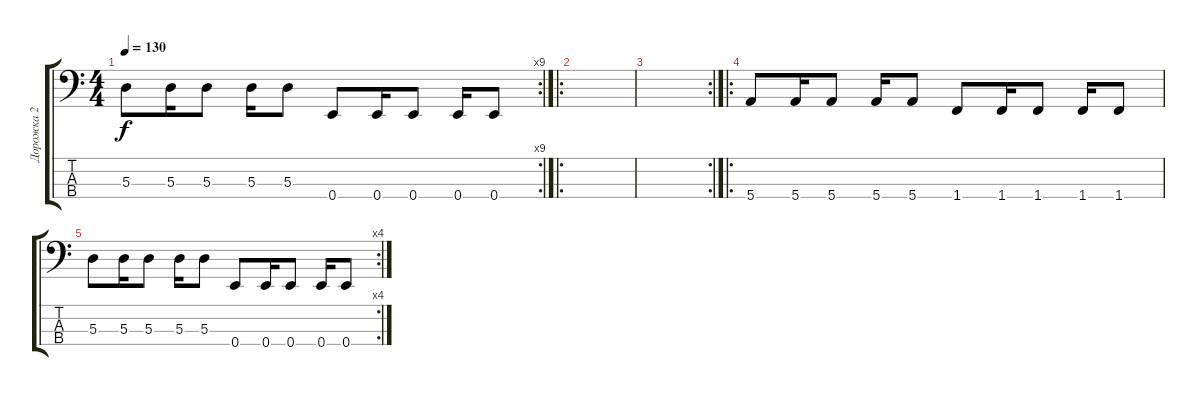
\track ("Дорожка 2" "Дорожка 2") {instrument electricbassfinger}
\staff {score tabs}
\tuning (G2 D2 A1 E1) {hide}
\rc 9
\ts (4 4)
\tempo 130
\clef f4
\ks c
5.3.8{dy f} 5.3.16 5.3.8 5.3.16 5.3.8 0.4.8 0.4.16 0.4.8 0.4.16 0.4.8 |
\ro
|
\rc 2
|
\ro
5.4.8 5.4.16 5.4.8 5.4.16 5.4.8 1.4.8 1.4.16 1.4.8 1.4.16 1.4.8 |
\rc 4
5.3.8 5.3.16 5.3.8 5.3.16 5.3.8 0.4.8 0.4.16 0.4.8 0.4.16 0.4.8
